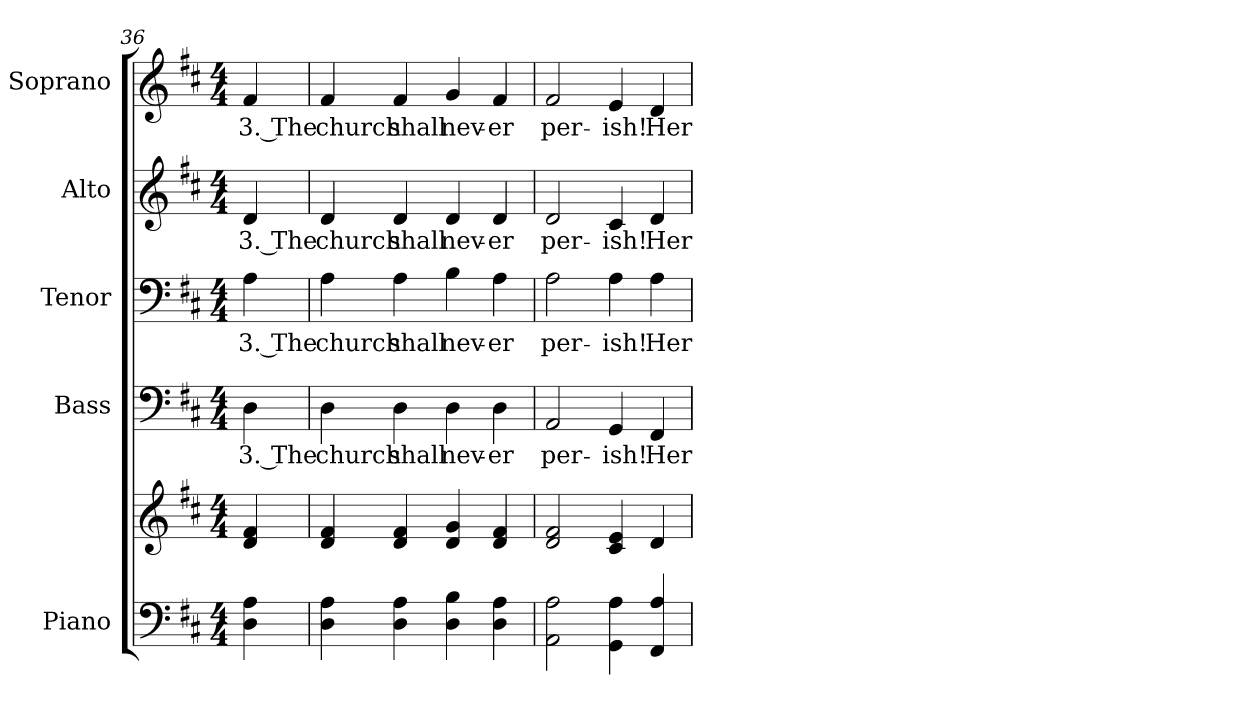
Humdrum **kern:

**kern	**kern	**kern	**text	**kern	**text	**kern	**text	**kern	**text
*part5	*part5	*part4	*part4	*part3	*part3	*part2	*part2	*part1	*part1
*staff6	*staff5	*staff4	*staff4	*staff3	*staff3	*staff2	*staff2	*staff1	*staff1
*I"Piano	*	*I"Bass	*	*I"Tenor	*	*I"Alto	*	*I"Soprano	*
*I'Pno.	*	*I'B.	*	*I'T.	*	*I'A.	*	*I'S.	*
!!LO:PB:g=z
*clefF4	*clefG2	*clefF4	*	*clefF4	*	*clefG2	*	*clefG2	*
*k[f#c#]	*k[f#c#]	*k[f#c#]	*	*k[f#c#]	*	*k[f#c#]	*	*k[f#c#]	*
*D:	*D:	*D:	*	*D:	*	*D:	*	*D:	*
*M4/4	*M4/4	*M4/4	*	*M4/4	*	*M4/4	*	*M4/4	*
=36	=36	=36	=36	=36	=36	=36	=36	=36	=36
!	!	!	!LO:LY:b:color=#000000	!	!	!	!	!	!
!	!	!	!	!	!LO:LY:b:color=#000000	!	!	!	!
!	!	!	!	!	!	!	!LO:LY:b:color=#000000	!	!
!	!	!	!	!	!	!	!	!	!LO:LY:b:color=#000000
4Di\ 4Ai	4di/ 4f#i	4Di\	3. The	4Ai\	3. The	4di/	3. The	4f#i/	3. The
=37	=37	=37	=37	=37	=37	=37	=37	=37	=37
!	!	!	!LO:LY:b:color=#000000	!	!	!	!	!	!
!	!	!	!	!	!LO:LY:b:color=#000000	!	!	!	!
!	!	!	!	!	!	!	!LO:LY:b:color=#000000	!	!
!	!	!	!	!	!	!	!	!	!LO:LY:b:color=#000000
4Di\ 4Ai	4di/ 4f#i	4Di\	church	4Ai\	church	4di/	church	4f#i/	church
!	!	!	!LO:LY:b:color=#000000	!	!	!	!	!	!
!	!	!	!	!	!LO:LY:b:color=#000000	!	!	!	!
!	!	!	!	!	!	!	!LO:LY:b:color=#000000	!	!
!	!	!	!	!	!	!	!	!	!LO:LY:b:color=#000000
4Di\ 4Ai	4di/ 4f#i	4Di\	shall	4Ai\	shall	4di/	shall	4f#i/	shall
!	!	!	!LO:LY:b:color=#000000	!	!	!	!	!	!
!	!	!	!	!	!LO:LY:b:color=#000000	!	!	!	!
!	!	!	!	!	!	!	!LO:LY:b:color=#000000	!	!
!	!	!	!	!	!	!	!	!	!LO:LY:b:color=#000000
4Di\ 4Bi	4di/ 4gi	4Di\	nev-	4Bi\	nev-	4di/	nev-	4gi/	nev-
!	!	!	!LO:LY:b:color=#000000	!	!	!	!	!	!
!	!	!	!	!	!LO:LY:b:color=#000000	!	!	!	!
!	!	!	!	!	!	!	!LO:LY:b:color=#000000	!	!
!	!	!	!	!	!	!	!	!	!LO:LY:b:color=#000000
4Di\ 4Ai	4di/ 4f#i	4Di\	-er	4Ai\	-er	4di/	-er	4f#i/	-er
=38	=38	=38	=38	=38	=38	=38	=38	=38	=38
!	!	!	!LO:LY:b:color=#000000	!	!	!	!	!	!
!	!	!	!	!	!LO:LY:b:color=#000000	!	!	!	!
!	!	!	!	!	!	!	!LO:LY:b:color=#000000	!	!
!	!	!	!	!	!	!	!	!	!LO:LY:b:color=#000000
2AAi\ 2Ai	2di/ 2f#i	2AAi/	per-	2Ai\	per-	2di/	per-	2f#i/	per-
!	!	!	!LO:LY:b:color=#000000	!	!	!	!	!	!
!	!	!	!	!	!LO:LY:b:color=#000000	!	!	!	!
!	!	!	!	!	!	!	!LO:LY:b:color=#000000	!	!
!	!	!	!	!	!	!	!	!	!LO:LY:b:color=#000000
4GGi\ 4Ai	4c#i/ 4ei	4GGi/	-ish!	4Ai\	-ish!	4c#i/	-ish!	4ei/	-ish!
!	!	!	!LO:LY:b:color=#000000	!	!	!	!	!	!
!	!	!	!	!	!LO:LY:b:color=#000000	!	!	!	!
!	!	!	!	!	!	!	!LO:LY:b:color=#000000	!	!
!	!	!	!	!	!	!	!	!	!LO:LY:b:color=#000000
4FF#i/ 4Ai	4di/	4FF#i/	Her	4Ai\	Her	4di/	Her	4di/	Her
=	=	=	=	=	=	=	=	=	=
*-	*-	*-	*-	*-	*-	*-	*-	*-	*-
